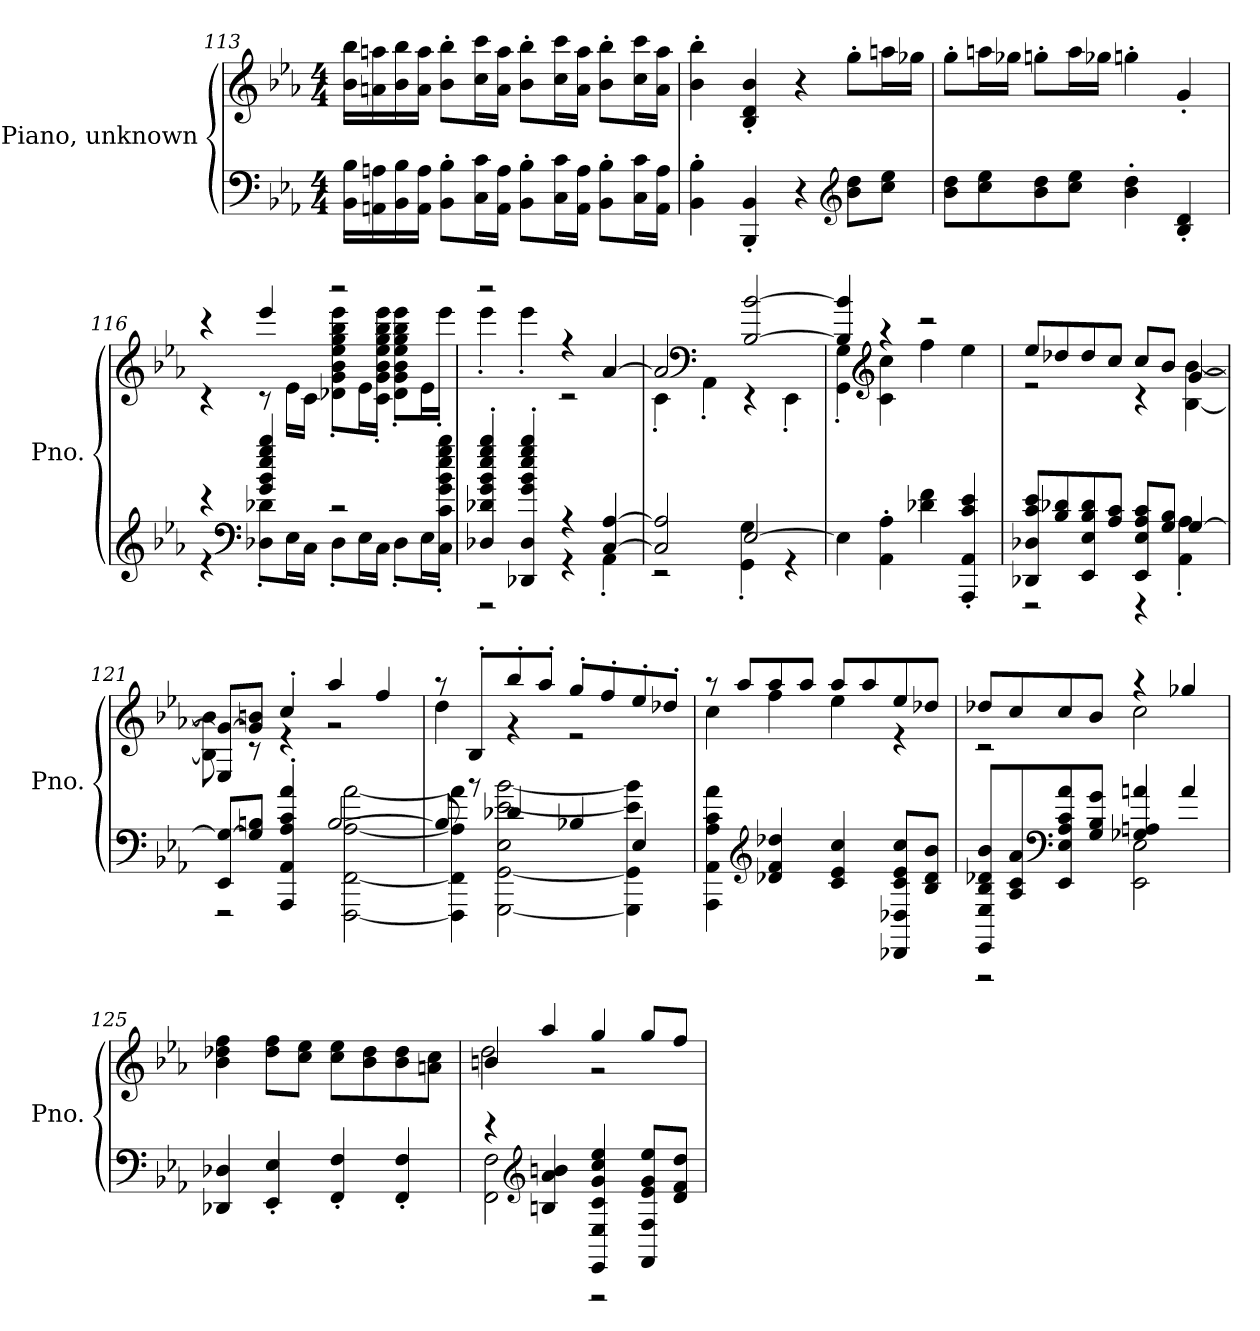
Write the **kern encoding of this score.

**kern	**kern
*part1	*part1
*staff2	*staff1
*I"Piano, unknown	*
*I'Pno.	*
*clefF4	*clefG2
*k[b-e-a-]	*k[b-e-a-]
*M4/4	*M4/4
=113	=113
16BB-\ 16B-\LL	16b-\ 16bb-\LL
16AAn\ 16An\	16an\ 16aan\
16BB-\ 16B-\	16b-\ 16bb-\
16AA\ 16A\JJ	16a\ 16aa\JJ
8BB-\' 8B-\'L	8b-\' 8bb-\'L
16C\ 16c\L	16cc\ 16ccc\L
16AA\ 16A\JJ	16a\ 16aa\JJ
8BB-\' 8B-\'L	8b-\' 8bb-\'L
16C\ 16c\L	16cc\ 16ccc\L
16AA\ 16A\JJ	16a\ 16aa\JJ
8BB-\' 8B-\'L	8b-\' 8bb-\'L
16C\ 16c\L	16cc\ 16ccc\L
16AA\ 16A\JJ	16a\ 16aa\JJ
!!LO:LB:g=z
=114	=114
4BB-\' 4B-\'	4b-\' 4bb-\'
4BBB-/' 4BB-/'	4B-/' 4d/' 4b-/'
4r	4r
*clefG2	*
8b-\ 8dd\L	8gg'\L
8cc\ 8ee-\J	16aan\L
.	16gg-X\JJ
=115	=115
8b-\ 8dd\L	8gg'\L
8cc\ 8ee-\	16aan\L
.	16gg-X\JJ
8b-\ 8dd\	8ggn'\L
8cc\ 8ee-\J	16aa\L
.	16gg-X\JJ
4b-\' 4dd\'	4ggn'\
4B-/' 4d/'	4g'/
=116	=116
*^	*^
4r	4r	4r	4r
*clefF4	*	*	*
4g/ 4b-/ 4ee-/ 4gg/ 4bb-/	8D-X\' 8d-X\'L	4eee-/	8r
.	16E-\L	.	16e-\LL
.	16C\JJ	.	16c\JJ
2r	8D-'\L	2r	8d-X\' 8g\' 8b-\' 8ee-\' 8gg\' 8bb-\' 8eee-\'L
.	16E-\L	.	16e-\L
.	16C\JJ	.	16c\' 16g\' 16b-\' 16ee-\' 16gg\' 16bb-\' 16eee-\'JJ
.	8D-'\L	.	8d-\' 8g\' 8b-\' 8ee-\' 8gg\' 8bb-\' 8eee-\'L
.	16E-\L	.	16e-\L
.	16C\' 16c\' 16g\' 16b-\' 16ee-\' 16gg\' 16bb-\'JJ	.	16eee-'\JJ
=117	=117	=117	=117
4D-X/' 4d-X/' 4g/' 4b-/' 4ee-/' 4gg/' 4bb-/'	2r	2r	4eee-'\
4DD-X/' 4D-/' 4g/' 4b-/' 4ee-/' 4gg/' 4bb-/'	.	.	4eee-'\
4r	4r	4r	2r
[4C/ [4A-/	4AA-'\	[4a-/	.
!!LO:LB:g=z	!!
=118	=118	=118	=118
2C/] 2A-/]	2r	2a-/]	4c'\
*	*	*clefF4	*
.	.	.	4AA-'\
[2E-/	4GG\' 4G\'	[2B-/ [2b-/	4r
.	4r	.	4EE-'\
*v	*v	*	*
=119	=119	=119
4E-\]	4B-/] 4b-/]	4GG\' 4G\'
*	*clefG2	*
4AA-\' 4A-\'	4r	4c\ 4cc\
4d-X\ 4f\	2r	4ff\
4AAA-/' 4AA-/' 4c/' 4e-/'	.	4ee-\
=120	=120	=120
*^	*	*
8DD-X/ 8D-X/ 8c/ 8e-/L	2r	8ee-/L	2r
8B-/ 8d-X/	.	8dd-X/	.
8EE-/ 8E-/ 8B-/ 8d-/	.	8dd-/	.
8A-/ 8c/J	.	8cc/J	.
8EE-/ 8E-/ 8A-/ 8c/L	4r	8cc/L	4r
8G/ 8B-/J	.	8b-/J	.
[4G/	4AA-\' 4A-\'	[4g/	[4B-\ [4b-\
=121	=121	=121	=121
8EE-/ 8G/_L	2r	8E-/ 8g/_L	8B-\] 8b-\]
8G/] 8Bn/J	.	8g/] 8bn/J	8r
4AAA-/' 4AA-/' 4A-/' 4c/' 4a-/'	.	4cc'/	4r
[2B/	[2FFF\ [2FF\ [2A-\ [2a-\	4aa-/	2r
.	.	4ff/	.
!!LO:LB:g=z	!!
=122	=122	=122	=122
8B/]	4FFF\] 4FF\] 4A-\] 4a-\]	8r	4dd\
8r	.	8B-'/L	.
4d-X/	[2GGG\ [2GG\ 2E-\ [2e-\ [2b-\	8bb-'/	4r
.	.	8aa-'/J	.
4B-X/	.	8gg'/L	2r
.	.	8ff'/	.
4E-/	4GGG\] 4GG\] 4e-\] 4b-\]	8ee-'/	.
.	.	8dd-X'/J	.
*v	*v	*	*
=123	=123	=123
4AAA-\ 4AA-\ 4A-\ 4c\ 4a-\	8r	4cc\
.	8aa-/L	.
*clefG2	*	*
4d-X/ 4f/ 4dd-X/	8aa-/	4ff\
.	8aa-/J	.
4c/ 4e-/ 4cc/	8aa-/L	4ee-\
.	8aa-/	.
8DD-X/ 8D-X/ 8c/ 8e-/ 8cc/L	8ee-/	4r
8B-/ 8d-/ 8b-/J	8dd-X/J	.
=124	=124	=124
*^	*	*
8EE-/ 8E-/ 8B-/ 8d-X/ 8b-/L	2r	8dd-X/L	2r
8A-/ 8c/ 8a-/	.	8cc/	.
*clefF4	*	*	*
8EE-/ 8E-/ 8A-/ 8c/ 8a-/	.	8cc/	.
8G/ 8B-/ 8g/J	.	8b-/J	.
4G-X/ 4An/ 4an/	2EE-\ 2E-\	4r	2cc\
4a/	.	4gg-X/	.
*v	*v	*	*
*	*v	*v
!!LO:LB:g=z
=125	=125
4DD-X/ 4D-X/	4b-\ 4dd-X\ 4ff\
4EE-/' 4E-/'	8dd-\ 8ff\L
.	8cc\ 8ee-\J
4FF/' 4F/'	8cc\ 8ee-\L
.	8b-\ 8dd-\
4FF/' 4F/'	8b-\ 8dd-\
.	8an\ 8cc\J
=126	=126
*^	*^
4r	2FF\ 2F\	4bn/	2dd\
*clefG2	*	*	*
4Bn/ 4a-/ 4bn/	.	4aa-/	.
4EE-/ 4E-/ 4c/ 4g/ 4cc/ 4ee-/	2r	4gg/	2r
8FF/ 8F/ 8e-/ 8g/ 8ee-/L	.	8gg/L	.
8d/ 8f/ 8dd/J	.	8ff/J	.
*v	*v	*	*
*	*v	*v
=	=
*-	*-
